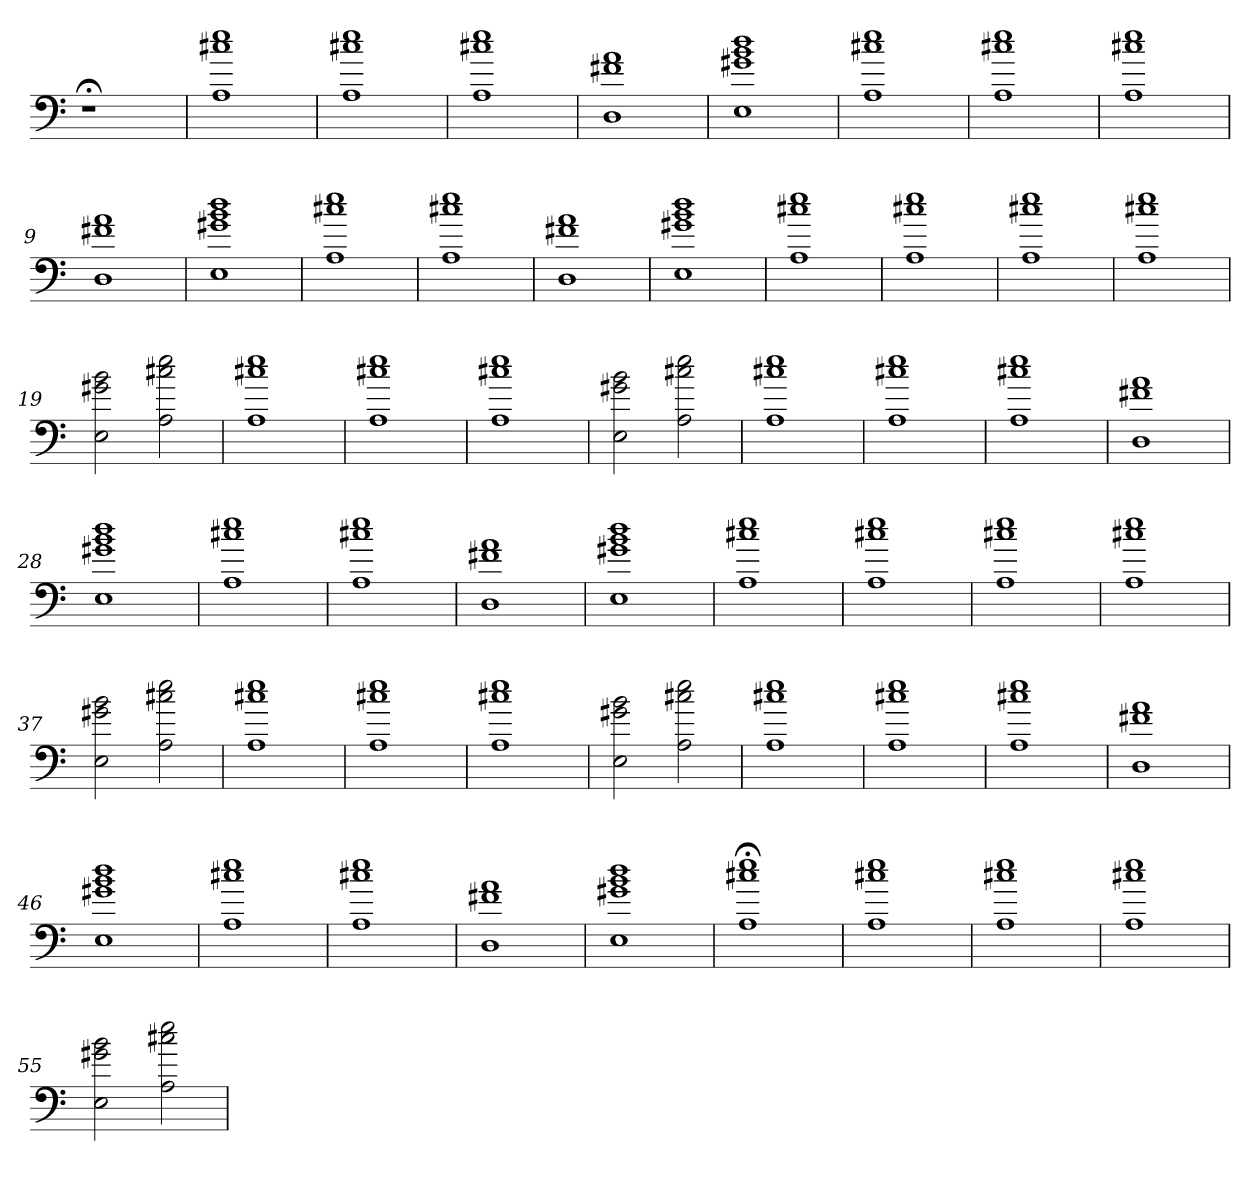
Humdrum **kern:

**kern
*part1
*staff1
=
1r;<
=1
1A 1cc#X 1ee
=2
1A 1cc#X 1ee
=3
1A 1cc#X 1ee
=4
1D 1f#X 1a
=5
1E 1g#X 1b 1dd
=6
1A 1cc#X 1ee
=7
1A 1cc#X 1ee
=8
1A 1cc#X 1ee
=9
1D 1f#X 1a
=10
1E 1g#X 1b 1dd
=11
1A 1cc#X 1ee
=12
1A 1cc#X 1ee
=13
1D 1f#X 1a
=14
1E 1g#X 1b 1dd
=15
1A 1cc#X 1ee
=16
1A 1cc#X 1ee
=17
1A 1cc#X 1ee
=18
1A 1cc#X 1ee
=19
2E 2g#X 2b
2A 2cc#X 2ee
=20
1A 1cc#X 1ee
=21
1A 1cc#X 1ee
=22
1A 1cc#X 1ee
=23
2E 2g#X 2b
2A 2cc#X 2ee
=24
1A 1cc#X 1ee
=25
1A 1cc#X 1ee
=26
1A 1cc#X 1ee
=27
1D 1f#X 1a
=28
1E 1g#X 1b 1dd
=29
1A 1cc#X 1ee
=30
1A 1cc#X 1ee
=31
1D 1f#X 1a
=32
1E 1g#X 1b 1dd
=33
1A 1cc#X 1ee
=34
1A 1cc#X 1ee
=35
1A 1cc#X 1ee
=36
1A 1cc#X 1ee
=37
2E 2g#X 2b
2A 2cc#X 2ee
=38
1A 1cc#X 1ee
=39
1A 1cc#X 1ee
=40
1A 1cc#X 1ee
=41
2E 2g#X 2b
2A 2cc#X 2ee
=42
1A 1cc#X 1ee
=43
1A 1cc#X 1ee
=44
1A 1cc#X 1ee
=45
1D 1f#X 1a
=46
1E 1g#X 1b 1dd
=47
1A 1cc#X 1ee
=48
1A 1cc#X 1ee
=49
1D 1f#X 1a
=50
1E 1g#X 1b 1dd
=51
1A;< 1cc#X;< 1ee;<
=52
1A 1cc#X 1ee
=53
1A 1cc#X 1ee
=54
1A 1cc#X 1ee
=55
2E 2g#X 2b
2A 2cc#X 2ee
=
*-
